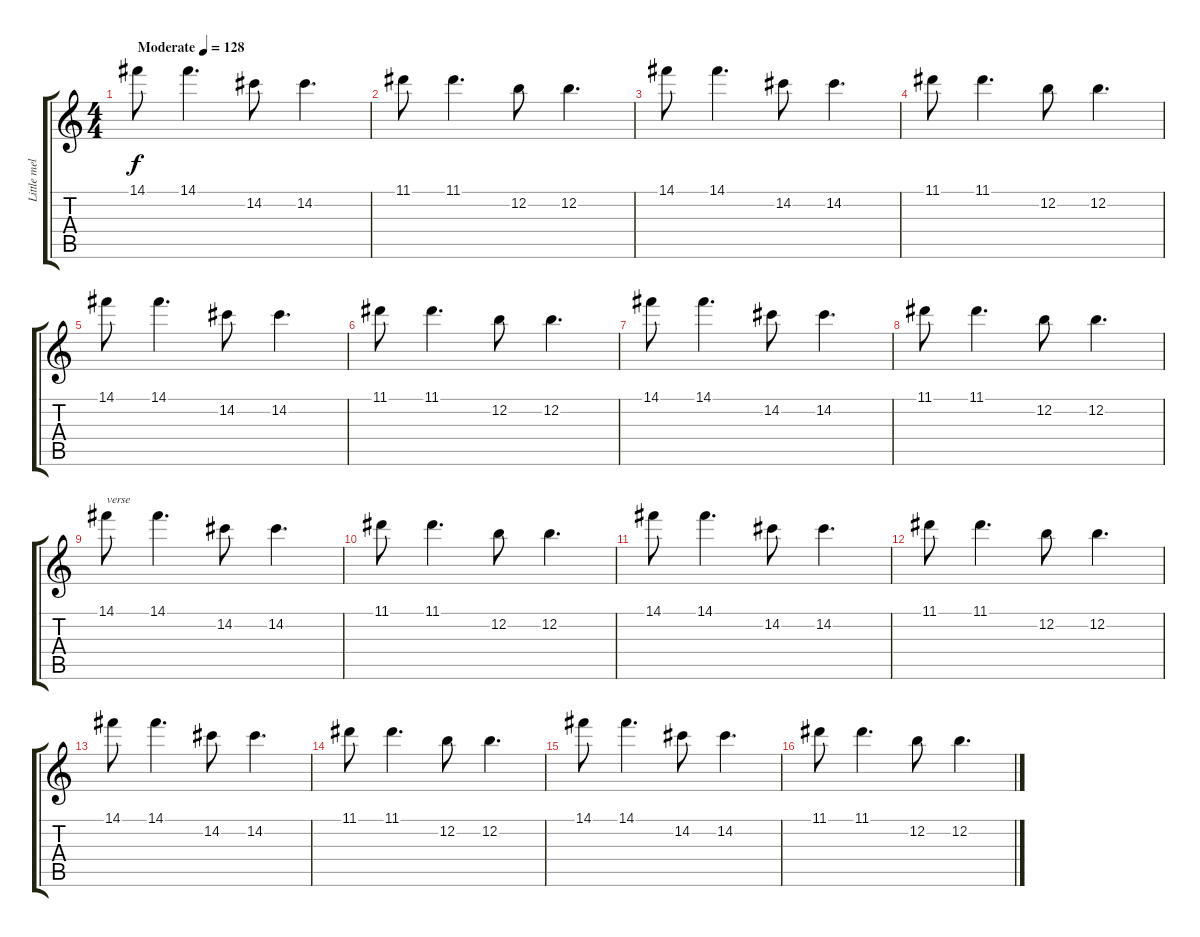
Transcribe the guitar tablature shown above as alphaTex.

\track ("Little melody thing" "Little mel") {instrument acousticguitarnylon}
\staff {score tabs}
\tuning (E4 B3 G3 D3 A2 D2) {hide}
\ts (4 4)
\tempo (128 "Moderate")
\clef g2
\ks c
14.1.8{dy f instrument acousticguitarnylon} 14.1.4{d} 14.2.8 14.2.4{d} |
11.1.8 11.1.4{d} 12.2.8 12.2.4{d} |
14.1.8 14.1.4{d} 14.2.8 14.2.4{d} |
11.1.8 11.1.4{d} 12.2.8 12.2.4{d} |
14.1.8 14.1.4{d} 14.2.8 14.2.4{d} |
11.1.8 11.1.4{d} 12.2.8 12.2.4{d} |
14.1.8 14.1.4{d} 14.2.8 14.2.4{d} |
11.1.8 11.1.4{d} 12.2.8 12.2.4{d} |
14.1.8{txt "verse"} 14.1.4{d} 14.2.8 14.2.4{d} |
11.1.8 11.1.4{d} 12.2.8 12.2.4{d} |
14.1.8 14.1.4{d} 14.2.8 14.2.4{d} |
11.1.8 11.1.4{d} 12.2.8 12.2.4{d} |
14.1.8 14.1.4{d} 14.2.8 14.2.4{d} |
11.1.8 11.1.4{d} 12.2.8 12.2.4{d} |
14.1.8 14.1.4{d} 14.2.8 14.2.4{d} |
11.1.8 11.1.4{d} 12.2.8 12.2.4{d}
